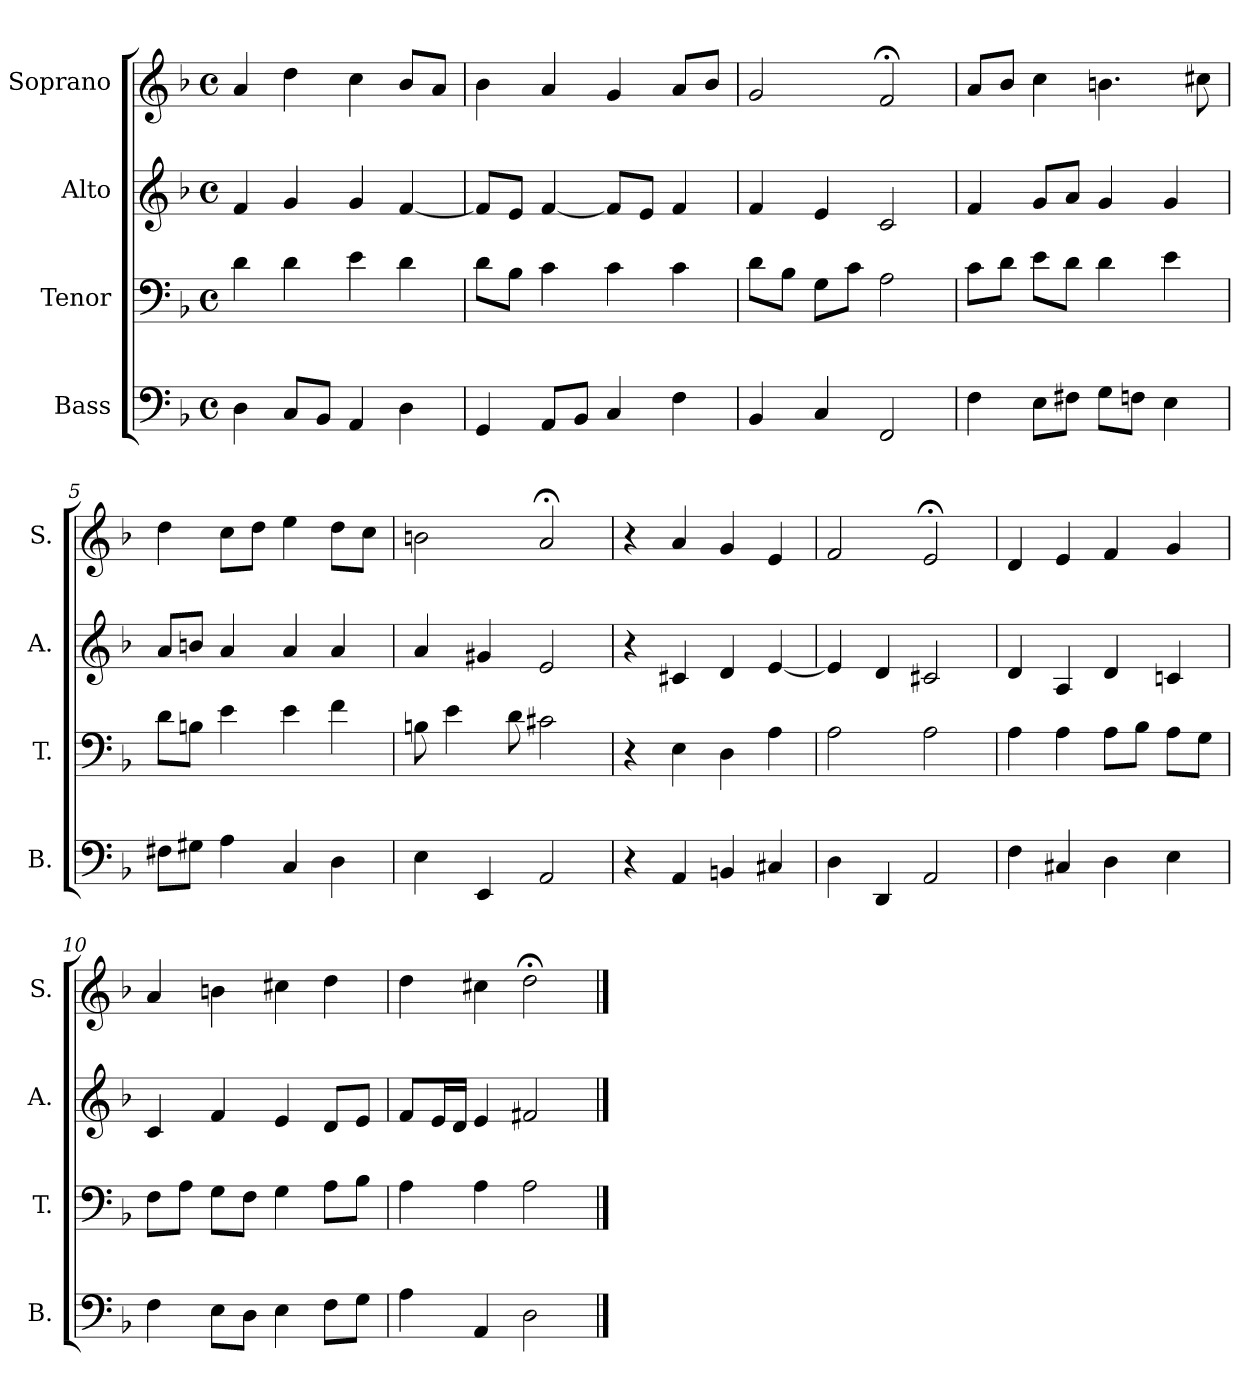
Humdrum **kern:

**kern	**kern	**kern	**kern
*part4	*part3	*part2	*part1
*staff4	*staff3	*staff2	*staff1
*I"Bass	*I"Tenor	*I"Alto	*I"Soprano
*I'B.	*I'T.	*I'A.	*I'S.
*clefF4	*clefF4	*clefG2	*clefG2
*k[b-]	*k[b-]	*k[b-]	*k[b-]
*d:	*d:	*d:	*d:
*M4/4	*M4/4	*M4/4	*M4/4
*met(c)	*met(c)	*met(c)	*met(c)
=1	=1	=1	=1
4D\	4d\	4f/	4a/
8C/L	4d\	4g/	4dd\
8BB-/J	.	.	.
4AA/	4e\	4g/	4cc\
4D\	4d\	[4f/	8b-/L
.	.	.	8a/J
=2	=2	=2	=2
4GG/	8d\L	8f/L]	4b-\
.	8B-\J	8e/J	.
8AA/L	4c\	[4f/	4a/
8BB-/J	.	.	.
4C/	4c\	8f/L]	4g/
.	.	8e/J	.
4F\	4c\	4f/	8a/L
.	.	.	8b-/J
=3	=3	=3	=3
4BB-/	8d\L	4f/	2g/
.	8B-\J	.	.
4C/	8G\L	4e/	.
.	8c\J	.	.
2FF/	2A\	2c/	2f;</
=4	=4	=4	=4
4F\	8c\L	4f/	8a/L
.	8d\J	.	8b-/J
8E\L	8e\L	8g/L	4cc\
8F#X\J	8d\J	8a/J	.
8G\L	4d\	4g/	4.bn\
8Fn\J	.	.	.
4E\	4e\	4g/	.
.	.	.	8cc#X\
!!LO:LB:g=z
=5	=5	=5	=5
8F#X\L	8d\L	8a/L	4dd\
8G#X\J	8Bn\J	8bn/J	.
4A\	4e\	4a/	8cc\L
.	.	.	8dd\J
4C/	4e\	4a/	4ee\
4D\	4f\	4a/	8dd\L
.	.	.	8cc\J
=6	=6	=6	=6
4E\	8Bn\	4a/	2bn\
.	4e\	.	.
4EE/	.	4g#X/	.
.	8d\	.	.
2AA/	2c#X\	2e/	2a;</
=7	=7	=7	=7
4r	4r	4r	4r
4AA/	4E\	4c#X/	4a/
4BBn/	4D\	4d/	4g/
4C#X/	4A\	[4e/	4e/
=8	=8	=8	=8
4D\	2A\	4e/]	2f/
4DD/	.	4d/	.
2AA/	2A\	2c#X/	2e;</
!!LO:LB:g=z
=9	=9	=9	=9
4F\	4A\	4d/	4d/
4C#X/	4A\	4A/	4e/
4D\	8A\L	4d/	4f/
.	8B-\J	.	.
4E\	8A\L	4cn/	4g/
.	8G\J	.	.
=10	=10	=10	=10
4F\	8F\L	4c/	4a/
.	8A\J	.	.
8E\L	8G\L	4f/	4bn\
8D\J	8F\J	.	.
4E\	4G\	4e/	4cc#X\
8F\L	8A\L	8d/L	4dd\
8G\J	8B-\J	8e/J	.
=11	=11	=11	=11
4A\	4A\	8f/L	4dd\
.	.	16e/L	.
.	.	16d/JJ	.
4AA/	4A\	4e/	4cc#X\
2D\	2A\	2f#X/	2dd;<\
==	==	==	==
*-	*-	*-	*-
